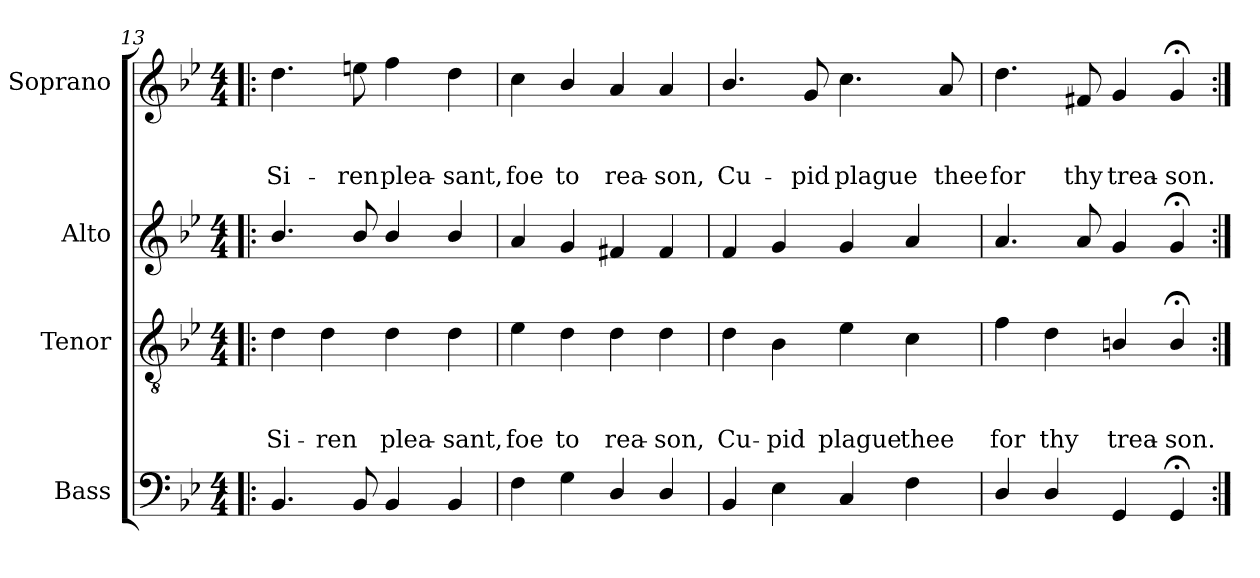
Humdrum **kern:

**kern	**kern	**text	**text	**text	**kern	**kern	**text	**text	**text
*part4	*part3	*part3	*part3	*part3	*part2	*part1	*part1	*part1	*part1
*staff4	*staff3	*staff3	*staff3	*staff3	*staff2	*staff1	*staff1	*staff1	*staff1
*I"Bass	*I"Tenor	*	*	*	*I"Alto	*I"Soprano	*	*	*
*I'B	*I'T	*	*	*	*I'A	*I'S	*	*	*
*clefF4	*clefGv2	*	*	*	*clefG2	*clefG2	*	*	*
*k[b-e-]	*k[b-e-]	*	*	*	*k[b-e-]	*k[b-e-]	*	*	*
*B-:	*B-:	*	*	*	*B-:	*B-:	*	*	*
*M4/4	*M4/4	*	*	*	*M4/4	*M4/4	*	*	*
=13!|:	=13!|:	=13!|:	=13!|:	=13!|:	=13!|:	=13!|:	=13!|:	=13!|:	=13!|:
!	!	!	!	!LO:LY:b	!	!	!	!	!LO:LY:b
4.BB-	4d	.	.	Si-	4.b-/	4.dd	.	.	Si-
!	!	!	!	!LO:LY:b	!	!	!	!	!
.	4d	.	.	-ren	.	.	.	.	.
!	!	!	!	!	!	!	!	!	!LO:LY:b
8BB-	.	.	.	.	8b-/	8een	.	.	-ren
!	!	!	!	!LO:LY:b	!	!	!	!	!LO:LY:b
4BB-	4d	.	.	plea-	4b-/	4ff	.	.	plea-
!	!	!	!	!LO:LY:b	!	!	!	!	!LO:LY:b
4BB-	4d	.	.	-sant,	4b-/	4dd	.	.	-sant,
=14	=14	=14	=14	=14	=14	=14	=14	=14	=14
!	!	!	!	!LO:LY:b	!	!	!	!	!LO:LY:b
4F	4e-	.	.	foe	4a	4cc	.	.	foe
!	!	!	!	!LO:LY:b	!	!	!	!	!LO:LY:b
4G	4d	.	.	to	4g	4b-/	.	.	to
!	!	!	!	!LO:LY:b	!	!	!	!	!LO:LY:b
4D/	4d	.	.	rea-	4f#X	4a	.	.	rea-
!	!	!	!	!LO:LY:b	!	!	!	!	!LO:LY:b
4D/	4d	.	.	-son,	4f#	4a	.	.	-son,
=15	=15	=15	=15	=15	=15	=15	=15	=15	=15
!	!	!	!	!LO:LY:b	!	!	!	!	!LO:LY:b
4BB-	4d	.	.	Cu-	4f	4.b-/	.	.	Cu-
!	!	!	!	!LO:LY:b	!	!	!	!	!
4E-	4B-	.	.	-pid	4g	.	.	.	.
!	!	!	!	!	!	!	!	!	!LO:LY:b
.	.	.	.	.	.	8g	.	.	-pid
!	!	!	!	!LO:LY:b	!	!	!	!	!LO:LY:b
4C	4e-	.	.	plague	4g	4.cc	.	.	plague
!	!	!	!	!LO:LY:b	!	!	!	!	!
4F	4c	.	.	thee	4a	.	.	.	.
!	!	!	!	!	!	!	!	!	!LO:LY:b
.	.	.	.	.	.	8a	.	.	thee
=16	=16	=16	=16	=16	=16	=16	=16	=16	=16
!	!	!	!	!LO:LY:b	!	!	!	!	!LO:LY:b
4D/	4f	.	.	for	4.a	4.dd	.	.	for
!	!	!	!	!LO:LY:b	!	!	!	!	!
4D/	4d	.	.	thy	.	.	.	.	.
!	!	!	!	!	!	!	!	!	!LO:LY:b
.	.	.	.	.	8a	8f#X	.	.	thy
!	!	!	!	!LO:LY:b	!	!	!	!	!LO:LY:b
4GG	4Bn/	.	.	trea-	4g	4g	.	.	trea-
!	!	!	!	!LO:LY:b	!	!	!	!	!LO:LY:b
4GG;<	4B;</	.	.	-son.	4g;<	4g;<	.	.	-son.
=:|!	=:|!	=:|!	=:|!	=:|!	=:|!	=:|!	=:|!	=:|!	=:|!
*-	*-	*-	*-	*-	*-	*-	*-	*-	*-
